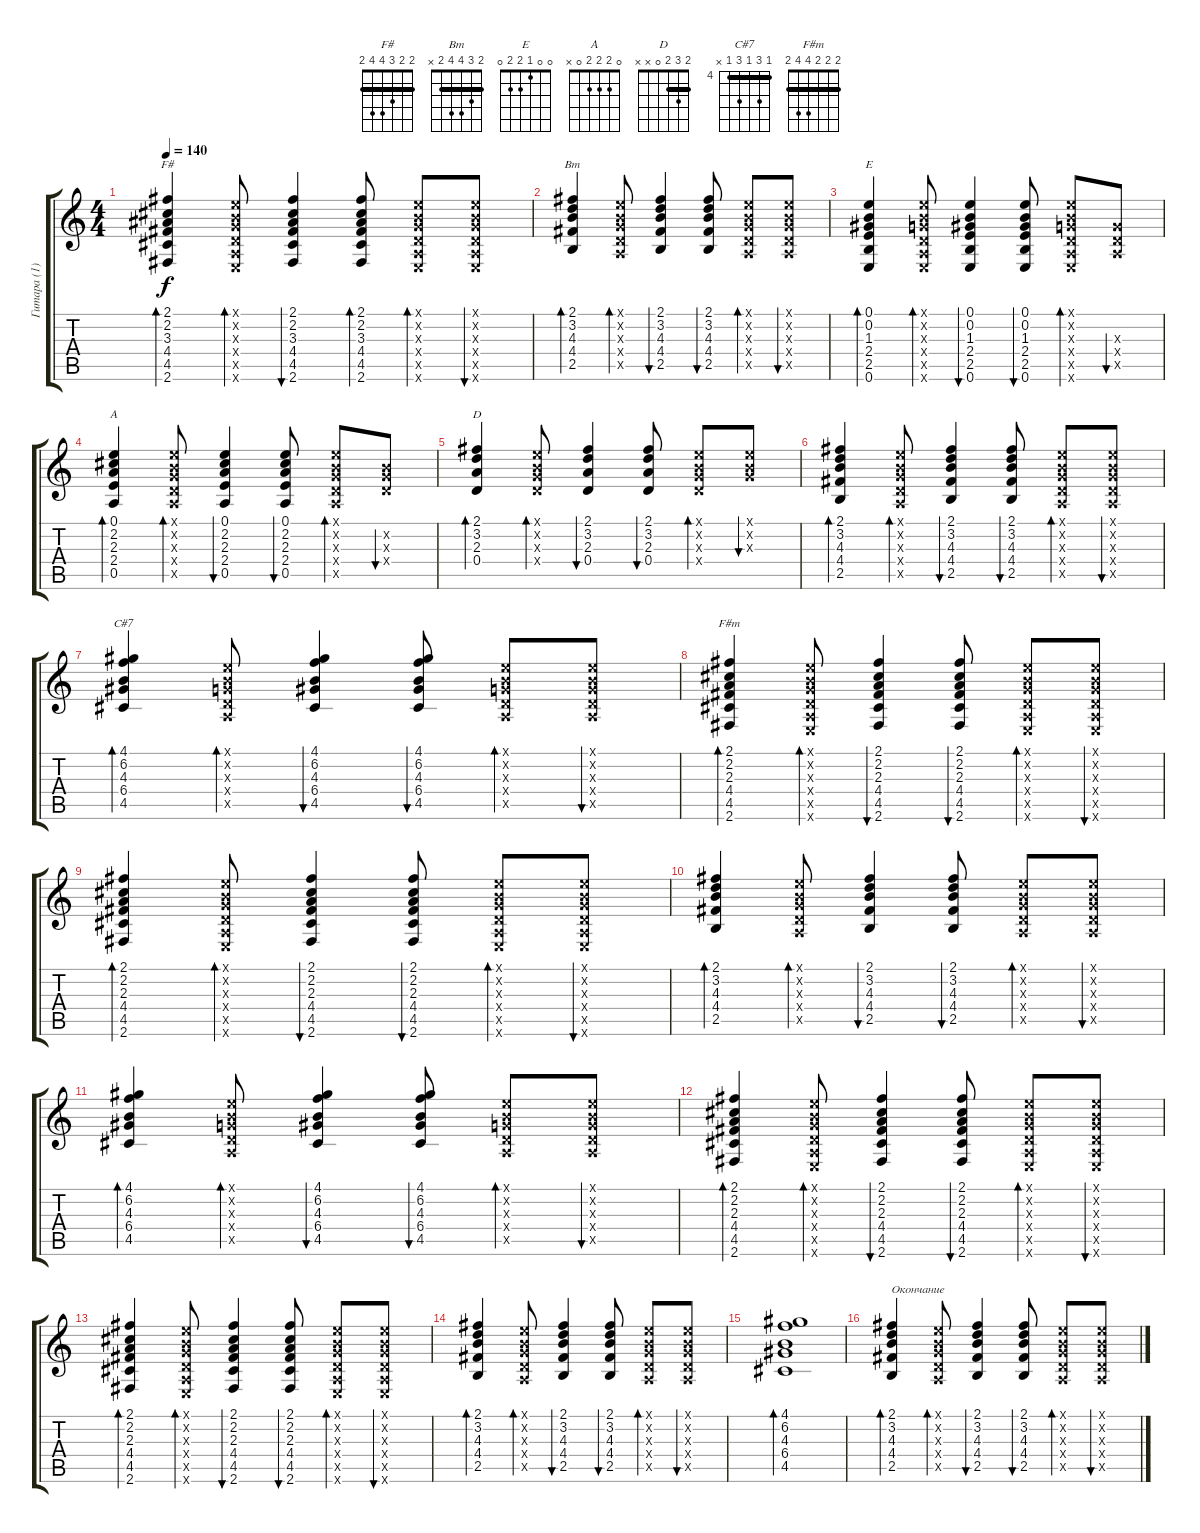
\track ("Гитара (1)" "Гитара (1)") {instrument acousticguitarsteel}
\staff {score tabs}
\tuning (E4 B3 G3 D3 A2 E2) {hide}
\chord ("F#" 2 2 3 4 4 2) {barre 2}
\chord ("Bm" 2 3 4 4 2 x) {barre 2}
\chord ("E" 0 0 1 2 2 0)
\chord ("A" 0 2 2 2 0 x)
\chord ("D" 2 3 2 0 x x) {barre 2}
\chord ("C#7" 4 6 4 6 4 x) {firstfret 4 barre 4}
\chord ("F#m" 2 2 2 4 4 2) {barre 2}
\ts (4 4)
\tempo 140
\clef g2
\ks c
(2.1 2.2 3.3 4.4 4.5 2.6).4{bd 60 ch "F#" dy f} (0.1{x} 0.2{x} 0.3{x} 0.4{x} 0.5{x} 0.6{x}).8{bd 60} (2.1 2.2 3.3 4.4 4.5 2.6).4{bu 60} (2.1 2.2 3.3 4.4 4.5 2.6).8{bd 60} (0.1{x} 0.2{x} 0.3{x} 0.4{x} 0.5{x} 0.6{x}).8{bd 60} (0.1{x} 0.2{x} 0.3{x} 0.4{x} 0.5{x} 0.6{x}).8{bu 60} |
(2.1 3.2 4.3 4.4 2.5).4{bd 60 ch "Bm"} (0.1{x} 0.2{x} 0.3{x} 0.4{x} 0.5{x}).8{bd 60} (2.1 3.2 4.3 4.4 2.5).4{bu 60} (2.1 3.2 4.3 4.4 2.5).8{bu 60} (0.1{x} 0.2{x} 0.3{x} 0.4{x} 0.5{x}).8{bd 60} (0.1{x} 0.2{x} 0.3{x} 0.4{x} 0.5{x}).8{bu 60} |
(0.1 0.2 1.3 2.4 2.5 0.6).4{bd 60 ch "E"} (0.1{x} 0.2{x} 0.3{x} 0.4{x} 0.5{x} 0.6{x}).8{bd 60} (0.1 0.2 1.3 2.4 2.5 0.6).4{bu 60} (0.1 0.2 1.3 2.4 2.5 0.6).8{bu 60} (0.1{x} 0.2{x} 0.3{x} 0.4{x} 0.5{x} 0.6{x}).8{bd 60} (0.3{x} 0.4{x} 0.5{x}).8{bu 60} |
(0.1 2.2 2.3 2.4 0.5).4{bd 60 ch "A"} (0.1{x} 0.2{x} 0.3{x} 0.4{x} 0.5{x}).8{bd 60} (0.1 2.2 2.3 2.4 0.5).4{bu 60} (0.1 2.2 2.3 2.4 0.5).8{bu 60} (0.1{x} 0.2{x} 0.3{x} 0.4{x} 0.5{x}).8{bd 60} (0.2{x} 0.3{x} 0.4{x}).8{bu 60} |
(2.1 3.2 2.3 0.4).4{bd 60 ch "D"} (0.1{x} 0.2{x} 0.3{x} 0.4{x}).8{bd 60} (2.1 3.2 2.3 0.4).4{bu 60} (2.1 3.2 2.3 0.4).8{bu 60} (0.1{x} 0.2{x} 0.3{x} 0.4{x}).8{bd 60} (0.1{x} 0.2{x} 0.3{x}).8{bu 60} |
(2.1 3.2 4.3 4.4 2.5).4{bd 60} (0.1{x} 0.2{x} 0.3{x} 0.4{x} 0.5{x}).8{bd 60} (2.1 3.2 4.3 4.4 2.5).4{bu 60} (2.1 3.2 4.3 4.4 2.5).8{bu 60} (0.1{x} 0.2{x} 0.3{x} 0.4{x} 0.5{x}).8{bd 60} (0.1{x} 0.2{x} 0.3{x} 0.4{x} 0.5{x}).8{bu 60} |
(4.1 6.2 4.3 6.4 4.5).4{bd 60 ch "C#7"} (0.1{x} 0.2{x} 0.3{x} 0.4{x} 0.5{x}).8{bd 60} (4.1 6.2 4.3 6.4 4.5).4{bu 60} (4.1 6.2 4.3 6.4 4.5).8{bu 60} (0.1{x} 0.2{x} 0.3{x} 0.4{x} 0.5{x}).8{bd 60} (0.1{x} 0.2{x} 0.3{x} 0.4{x} 0.5{x}).8{bu 60} |
(2.1 2.2 2.3 4.4 4.5 2.6).4{bd 60 ch "F#m"} (0.1{x} 0.2{x} 0.3{x} 0.4{x} 0.5{x} 0.6{x}).8{bd 60} (2.1 2.2 2.3 4.4 4.5 2.6).4{bu 60} (2.1 2.2 2.3 4.4 4.5 2.6).8{bu 60} (0.1{x} 0.2{x} 0.3{x} 0.4{x} 0.5{x} 0.6{x}).8{bd 60} (0.1{x} 0.2{x} 0.3{x} 0.4{x} 0.5{x} 0.6{x}).8{bu 60} |
(2.1 2.2 2.3 4.4 4.5 2.6).4{bd 60} (0.1{x} 0.2{x} 0.3{x} 0.4{x} 0.5{x} 0.6{x}).8{bd 60} (2.1 2.2 2.3 4.4 4.5 2.6).4{bu 60} (2.1 2.2 2.3 4.4 4.5 2.6).8{bu 60} (0.1{x} 0.2{x} 0.3{x} 0.4{x} 0.5{x} 0.6{x}).8{bd 60} (0.1{x} 0.2{x} 0.3{x} 0.4{x} 0.5{x} 0.6{x}).8{bu 60} |
(2.1 3.2 4.3 4.4 2.5).4{bd 60} (0.1{x} 0.2{x} 0.3{x} 0.4{x} 0.5{x}).8{bd 60} (2.1 3.2 4.3 4.4 2.5).4{bu 60} (2.1 3.2 4.3 4.4 2.5).8{bu 60} (0.1{x} 0.2{x} 0.3{x} 0.4{x} 0.5{x}).8{bd 60} (0.1{x} 0.2{x} 0.3{x} 0.4{x} 0.5{x}).8{bu 60} |
(4.1 6.2 4.3 6.4 4.5).4{bd 60} (0.1{x} 0.2{x} 0.3{x} 0.4{x} 0.5{x}).8{bd 60} (4.1 6.2 4.3 6.4 4.5).4{bu 60} (4.1 6.2 4.3 6.4 4.5).8{bu 60} (0.1{x} 0.2{x} 0.3{x} 0.4{x} 0.5{x}).8{bd 60} (0.1{x} 0.2{x} 0.3{x} 0.4{x} 0.5{x}).8{bu 60} |
(2.1 2.2 2.3 4.4 4.5 2.6).4{bd 60} (0.1{x} 0.2{x} 0.3{x} 0.4{x} 0.5{x} 0.6{x}).8{bd 60} (2.1 2.2 2.3 4.4 4.5 2.6).4{bu 60} (2.1 2.2 2.3 4.4 4.5 2.6).8{bu 60} (0.1{x} 0.2{x} 0.3{x} 0.4{x} 0.5{x} 0.6{x}).8{bd 60} (0.1{x} 0.2{x} 0.3{x} 0.4{x} 0.5{x} 0.6{x}).8{bu 60} |
(2.1 2.2 2.3 4.4 4.5 2.6).4{bd 60} (0.1{x} 0.2{x} 0.3{x} 0.4{x} 0.5{x} 0.6{x}).8{bd 60} (2.1 2.2 2.3 4.4 4.5 2.6).4{bu 60} (2.1 2.2 2.3 4.4 4.5 2.6).8{bu 60} (0.1{x} 0.2{x} 0.3{x} 0.4{x} 0.5{x} 0.6{x}).8{bd 60} (0.1{x} 0.2{x} 0.3{x} 0.4{x} 0.5{x} 0.6{x}).8{bu 60} |
(2.1 3.2 4.3 4.4 2.5).4{bd 60} (0.1{x} 0.2{x} 0.3{x} 0.4{x} 0.5{x}).8{bd 60} (2.1 3.2 4.3 4.4 2.5).4{bu 60} (2.1 3.2 4.3 4.4 2.5).8{bu 60} (0.1{x} 0.2{x} 0.3{x} 0.4{x} 0.5{x}).8{bd 60} (0.1{x} 0.2{x} 0.3{x} 0.4{x} 0.5{x}).8{bu 60} |
(4.1 6.2 4.3 6.4 4.5).1{bd 60} |
(2.1 3.2 4.3 4.4 2.5).4{bd 60 txt "Окончание"} (0.1{x} 0.2{x} 0.3{x} 0.4{x} 0.5{x}).8{bd 60} (2.1 3.2 4.3 4.4 2.5).4{bu 60} (2.1 3.2 4.3 4.4 2.5).8{bu 60} (0.1{x} 0.2{x} 0.3{x} 0.4{x} 0.5{x}).8{bd 60} (0.1{x} 0.2{x} 0.3{x} 0.4{x} 0.5{x}).8{bu 60}
